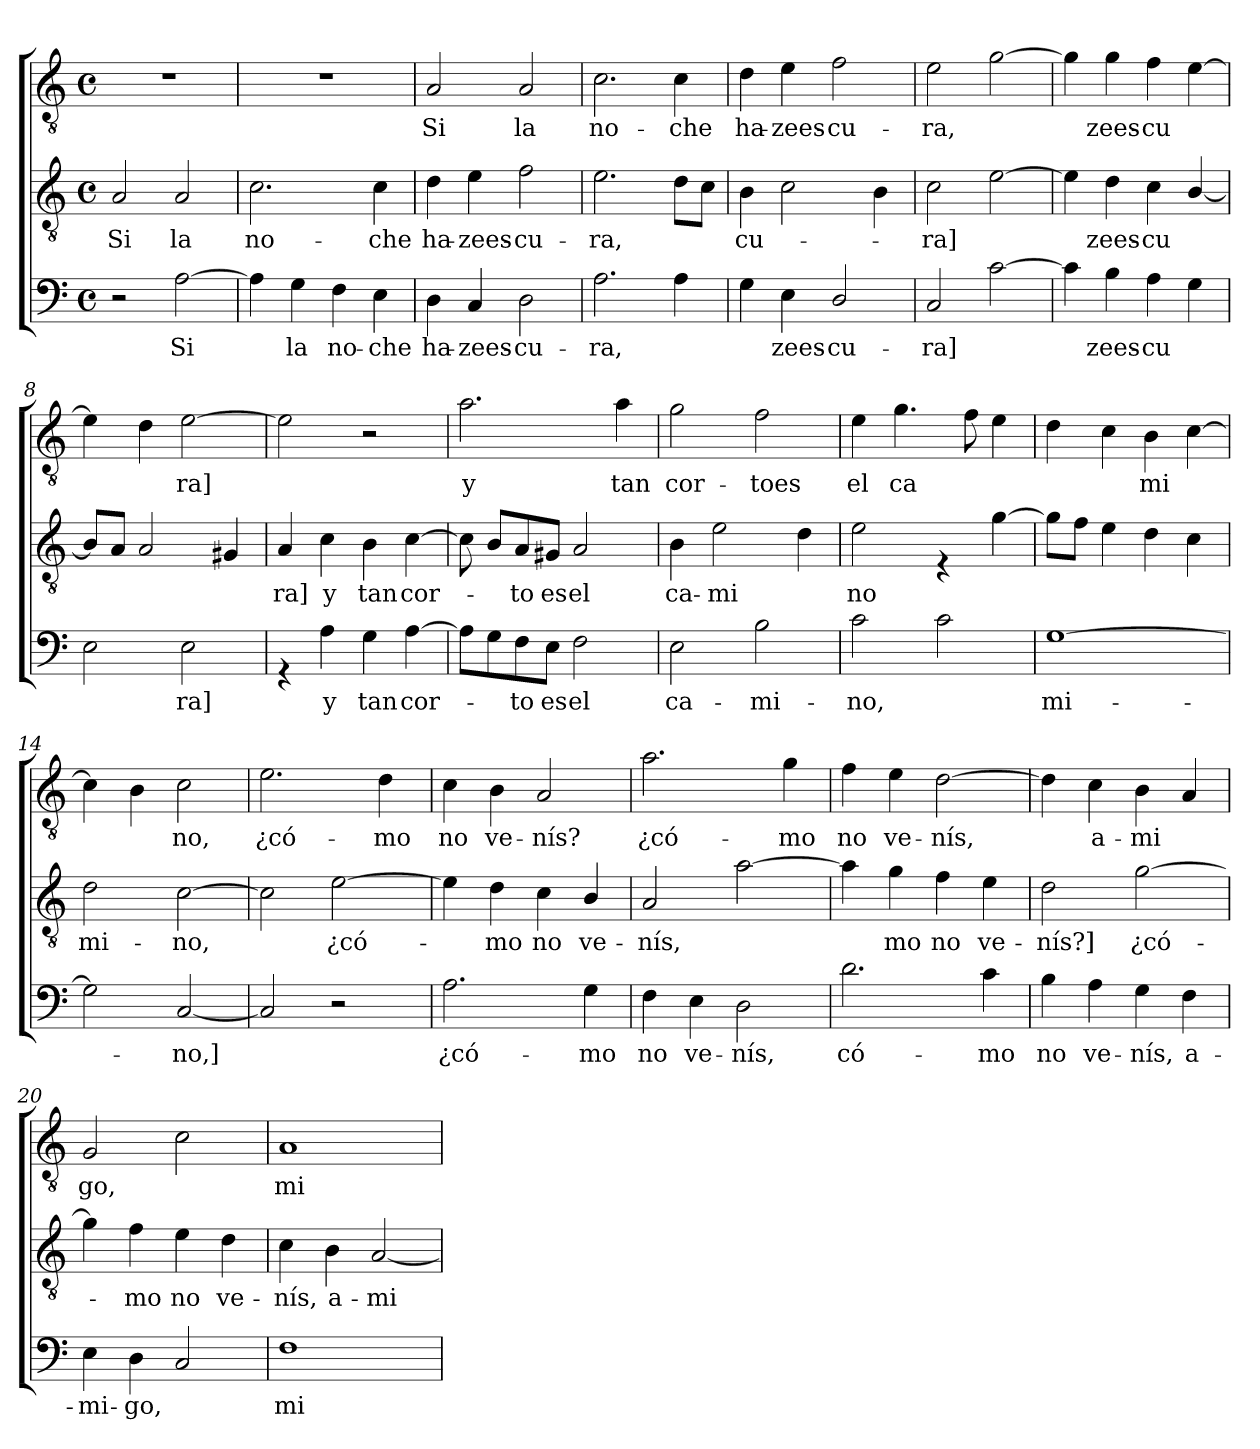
**kern	**text	**kern	**text	**kern	**text
*part3	*part3	*part2	*part2	*part1	*part1
*staff3	*staff3	*staff2	*staff2	*staff1	*staff1
*clefF4	*	*clefGv2	*	*clefGv2	*
*k[]	*	*k[]	*	*k[]	*
*C:	*	*C:	*	*C:	*
*M4/4	*	*M4/4	*	*M4/4	*
*met(c)	*	*met(c)	*	*met(c)	*
=1	=1	=1	=1	=1	=1
!	!	!	!LO:LY:b	!	!
2r	.	2A/	Si	1r	.
!	!LO:LY:b	!	!LO:LY:b	!	!
[>2A\	Si	2A/	la	.	.
=2	=2	=2	=2	=2	=2
!	!	!	!LO:LY:b	!	!
4A\]	.	2.c\	no-	1r	.
!	!LO:LY:b	!	!	!	!
4G\	la	.	.	.	.
!	!LO:LY:b	!	!	!	!
4F\	no-	.	.	.	.
!	!LO:LY:b	!	!LO:LY:b	!	!
4E\	-che	4c\	-che	.	.
=3	=3	=3	=3	=3	=3
!	!LO:LY:b	!	!LO:LY:b	!	!LO:LY:b
4D\	ha-	4d\	ha-	2A/	Si
!	!LO:LY:b	!	!LO:LY:b	!	!
4C/	-zees-	4e\	-zees-	.	.
!	!LO:LY:b	!	!LO:LY:b	!	!LO:LY:b
2D\	-cu-	2f\	-cu-	2A/	la
=4	=4	=4	=4	=4	=4
!	!LO:LY:b	!	!LO:LY:b	!	!LO:LY:b
2.A\	-ra,	2.e\	-ra,	2.c\	no-
!	!	!	!	!	!LO:LY:b
4A\	.	8d\L	.	4c\	-che
.	.	8c\J	.	.	.
=5	=5	=5	=5	=5	=5
!	!	!	!LO:LY:b	!	!LO:LY:b
4G\	.	4B\	cu-	4d\	ha-
!	!LO:LY:b	!	!	!	!LO:LY:b
4E\	zees-	2c\	.	4e\	-zees-
!	!LO:LY:b	!	!	!	!LO:LY:b
2D/	-cu-	.	.	2f\	-cu-
.	.	4B\	.	.	.
!!LO:LB:g=z
=6	=6	=6	=6	=6	=6
!	!LO:LY:b	!	!LO:LY:b	!	!LO:LY:b
2C/	-ra]	2c\	-ra]	2e\	-ra,
[>2c\	.	[>2e\	.	[>2g\	.
=7	=7	=7	=7	=7	=7
4c\]	.	4e\]	.	4g\]	.
!	!LO:LY:b	!	!LO:LY:b	!	!LO:LY:b
4B\	zees-	4d\	zees-	4g\	zees-
!	!LO:LY:b	!	!LO:LY:b	!	!LO:LY:b
4A\	-cu	4c\	-cu	4f\	-cu
4G\	.	[<4B/	.	[>4e\	.
=8	=8	=8	=8	=8	=8
2E\	.	8B/L]	.	4e\]	.
.	.	8A/J	.	.	.
.	.	2A/	.	4d\	.
!	!LO:LY:b	!	!	!	!LO:LY:b
2E\	ra]	.	.	[>2e\	ra]
.	.	4G#X/	.	.	.
=9	=9	=9	=9	=9	=9
!	!	!	!LO:LY:b	!	!
4rGG	.	4A/	ra]	2e\]	.
!	!LO:LY:b	!	!LO:LY:b	!	!
4A\	y	4c\	y	.	.
!	!LO:LY:b	!	!LO:LY:b	!	!
4G\	tan	4B\	tan	2r	.
!	!LO:LY:b	!	!LO:LY:b	!	!
[>4A\	cor-	[>4c\	cor-	.	.
=10	=10	=10	=10	=10	=10
!	!	!	!	!	!LO:LY:b
8A\L]	.	8c\]	.	2.a\	y
8G\	.	8B/L	.	.	.
!	!LO:LY:b	!	!LO:LY:b	!	!
8F\	-to	8A/	-to	.	.
!	!LO:LY:b	!	!LO:LY:b	!	!
8E\J	es	8G#X/J	es	.	.
!	!LO:LY:b	!	!LO:LY:b	!	!
2F\	el	2A/	el	.	.
!	!	!	!	!	!LO:LY:b
.	.	.	.	4a\	tan
!!LO:LB:g=z
=11	=11	=11	=11	=11	=11
!	!LO:LY:b	!	!LO:LY:b	!	!LO:LY:b
2E\	ca-	4B\	ca-	2g\	cor-
!	!	!	!LO:LY:b	!	!
.	.	2e\	-mi	.	.
!	!LO:LY:b	!	!	!	!LO:LY:b
2B\	-mi-	.	.	2f\	-toes
.	.	4d\	.	.	.
=12	=12	=12	=12	=12	=12
!	!LO:LY:b	!	!LO:LY:b	!	!LO:LY:b
2c\	-no,	2e\	no	4e\	el
!	!	!	!	!	!LO:LY:b
.	.	.	.	4.g\	ca
2c\	.	4rE	.	.	.
.	.	.	.	8f\	.
.	.	[>4g\	.	4e\	.
=13	=13	=13	=13	=13	=13
!	!LO:LY:b	!	!	!	!
[>1G	mi-	8g\L]	.	4d\	.
.	.	8f\J	.	.	.
.	.	4e\	.	4c\	.
!	!	!	!	!	!LO:LY:b
.	.	4d\	.	4B\	mi
.	.	4c\	.	[>4c\	.
=14	=14	=14	=14	=14	=14
!	!	!	!LO:LY:b	!	!
2G\]	.	2d\	mi-	4c\]	.
.	.	.	.	4B\	.
!	!LO:LY:b	!	!LO:LY:b	!	!LO:LY:b
[<2C/	-no,]	[>2c\	-no,	2c\	no,
=15	=15	=15	=15	=15	=15
!	!	!	!	!	!LO:LY:b
2C/]	.	2c\]	.	2.e\	¿có-
!	!	!	!LO:LY:b	!	!
2r	.	[>2e\	¿có-	.	.
!	!	!	!	!	!LO:LY:b
.	.	.	.	4d\	-mo
!!LO:LB:g=z
=16	=16	=16	=16	=16	=16
!	!LO:LY:b	!	!	!	!LO:LY:b
2.A\	¿có-	4e\]	.	4c\	no
!	!	!	!LO:LY:b	!	!LO:LY:b
.	.	4d\	-mo	4B\	ve-
!	!	!	!LO:LY:b	!	!LO:LY:b
.	.	4c\	no	2A/	-nís?
!	!LO:LY:b	!	!LO:LY:b	!	!
4G\	-mo	4B/	ve-	.	.
=17	=17	=17	=17	=17	=17
!	!LO:LY:b	!	!LO:LY:b	!	!LO:LY:b
4F\	no	2A/	-nís,	2.a\	¿có-
!	!LO:LY:b	!	!	!	!
4E\	ve-	.	.	.	.
!	!LO:LY:b	!	!	!	!
2D\	-nís,	[>2a\	.	.	.
!	!	!	!	!	!LO:LY:b
.	.	.	.	4g\	-mo
=18	=18	=18	=18	=18	=18
!	!LO:LY:b	!	!	!	!LO:LY:b
2.d\	có-	4a\]	.	4f\	no
!	!	!	!LO:LY:b	!	!LO:LY:b
.	.	4g\	mo	4e\	ve-
!	!	!	!LO:LY:b	!	!LO:LY:b
.	.	4f\	no	[>2d\	-nís,
!	!LO:LY:b	!	!LO:LY:b	!	!
4c\	-mo	4e\	ve-	.	.
=19	=19	=19	=19	=19	=19
!	!LO:LY:b	!	!LO:LY:b	!	!
4B\	no	2d\	-nís?]	4d\]	.
!	!LO:LY:b	!	!	!	!LO:LY:b
4A\	ve-	.	.	4c\	a-
!	!LO:LY:b	!	!LO:LY:b	!	!LO:LY:b
4G\	-nís,	[>2g\	¿có-	4B\	-mi
!	!LO:LY:b	!	!	!	!
4F\	a-	.	.	4A/	.
=20	=20	=20	=20	=20	=20
!	!LO:LY:b	!	!	!	!LO:LY:b
4E\	-mi-	4g\]	.	2G/	go,
!	!LO:LY:b	!	!LO:LY:b	!	!
4D\	-go,	4f\	-mo	.	.
!	!	!	!LO:LY:b	!	!
2C/	.	4e\	no	2c\	.
!	!	!	!LO:LY:b	!	!
.	.	4d\	ve-	.	.
!!LO:PB:g=z
=21	=21	=21	=21	=21	=21
!	!LO:LY:b	!	!LO:LY:b	!	!LO:LY:b
1F	mi-	4c\	-nís,	1A	mi-
!	!	!	!LO:LY:b	!	!
.	.	4B\	a-	.	.
!	!	!	!LO:LY:b	!	!
.	.	[<2A/	-mi-	.	.
=	=	=	=	=	=
*-	*-	*-	*-	*-	*-
